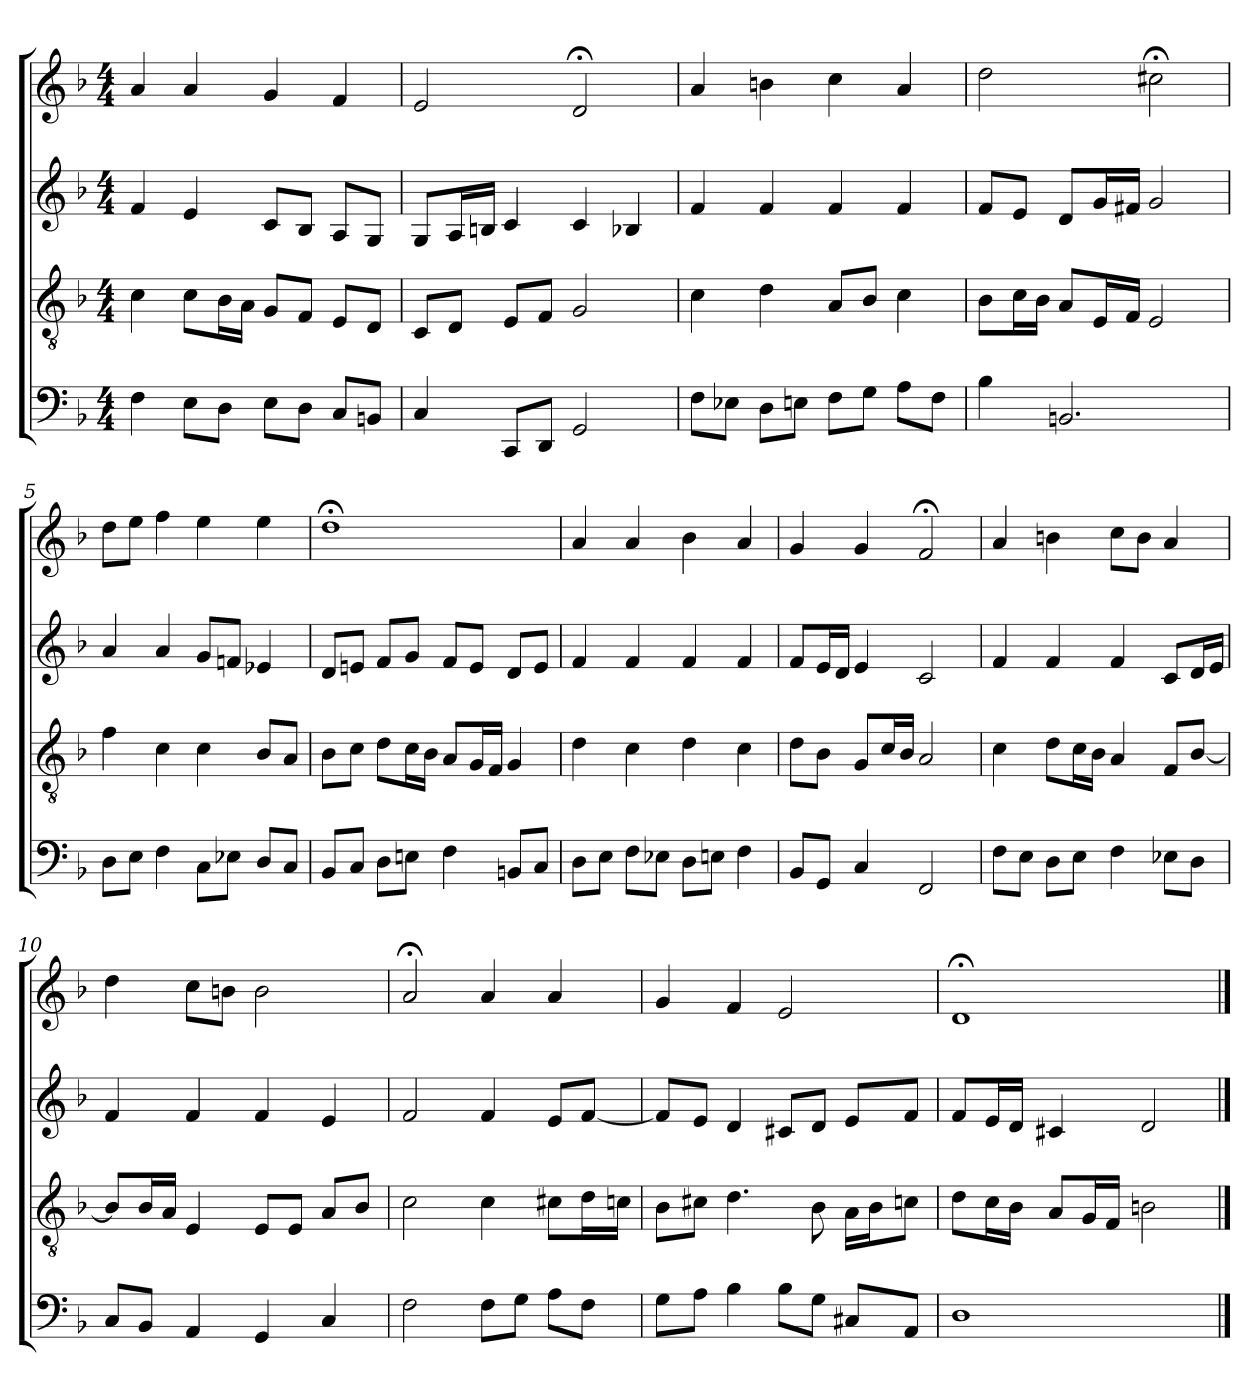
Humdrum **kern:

**kern	**kern	**kern	**kern
*part4	*part3	*part2	*part1
*staff4	*staff3	*staff2	*staff1
*clefF4	*clefGv2	*clefG2	*clefG2
*k[b-]	*k[b-]	*k[b-]	*k[b-]
*M4/4	*M4/4	*M4/4	*M4/4
=1	=1	=1	=1
4F\	4c\	4f/	4a/
8E\L	8c\L	4e/	4a/
8D\J	16B-\L	.	.
.	16A\JJ	.	.
8E\L	8G/L	8c/L	4g/
8D\J	8F/J	8B-/J	.
8C/L	8E/L	8A/L	4f/
8BBn/J	8D/J	8G/J	.
=2	=2	=2	=2
4C/	8C/L	8G/L	2e/
.	8D/J	16A/L	.
.	.	16Bn/JJ	.
8CC/L	8E/L	4c/	.
8DD/J	8F/J	.	.
2GG/	2G/	4c/	2d;/
.	.	4B-X/	.
=3	=3	=3	=3
8F\L	4c\	4f/	4a/
8E-X\J	.	.	.
8D\L	4d\	4f/	4bn\
8En\J	.	.	.
8F\L	8A/L	4f/	4cc\
8G\J	8B-/J	.	.
8A\L	4c\	4f/	4a/
8F\J	.	.	.
=4	=4	=4	=4
4B-\	8B-\L	8f/L	2dd\
.	16c\L	8e/J	.
.	16B-\JJ	.	.
2.BBn/	8A/L	8d/L	.
.	16E/L	16g/L	.
.	16F/JJ	16f#X/JJ	.
.	2E/	2g/	2cc#X;\
=5	=5	=5	=5
8D\L	4f\	4a/	8dd\L
8E\J	.	.	8ee\J
4F\	4c\	4a/	4ff\
8C\L	4c\	8g/L	4ee\
8E-X\J	.	8fn/J	.
8D/L	8B-/L	4e-X/	4ee\
8C/J	8A/J	.	.
!!LO:LB:g=z
=6	=6	=6	=6
8BB-/L	8B-\L	8d/L	1dd;
8C/J	8c\J	8en/J	.
8D\L	8d\L	8f/L	.
8En\J	16c\L	8g/J	.
.	16B-\JJ	.	.
4F\	8A/L	8f/L	.
.	16G/L	8e/J	.
.	16F/JJ	.	.
8BBn/L	4G/	8d/L	.
8C/J	.	8e/J	.
=7	=7	=7	=7
8D\L	4d\	4f/	4a/
8E\J	.	.	.
8F\L	4c\	4f/	4a/
8E-X\J	.	.	.
8D\L	4d\	4f/	4b-\
8En\J	.	.	.
4F\	4c\	4f/	4a/
=8	=8	=8	=8
8BB-/L	8d\L	8f/L	4g/
8GG/J	8B-\J	16e/L	.
.	.	16d/JJ	.
4C/	8G/L	4e/	4g/
.	16c/L	.	.
.	16B-/JJ	.	.
2FF/	2A/	2c/	2f;/
=9	=9	=9	=9
8F\L	4c\	4f/	4a/
8E\J	.	.	.
8D\L	8d\L	4f/	4bn\
8E\J	16c\L	.	.
.	16B-\JJ	.	.
4F\	4A/	4f/	8cc\L
.	.	.	8b\J
8E-X\L	8F/L	8c/L	4a/
8D\J	[8B-/J	16d/L	.
.	.	16e/JJ	.
=10	=10	=10	=10
8C/L	8B-/L]	4f/	4dd\
8BB-/J	16B-/L	.	.
.	16A/JJ	.	.
4AA/	4E/	4f/	8cc\L
.	.	.	8bn\J
4GG/	8E/L	4f/	2b\
.	8E/J	.	.
4C/	8A/L	4e/	.
.	8B-/J	.	.
!!LO:LB:g=z
=11	=11	=11	=11
2F\	2c\	2f/	2a;/
8F\L	4c\	4f/	4a/
8G\J	.	.	.
8A\L	8c#X\L	8e/L	4a/
8F\J	16d\L	[8f/J	.
.	16cn\JJ	.	.
=12	=12	=12	=12
8G\L	8B-\L	8f/L]	4g/
8A\J	8c#X\J	8e/J	.
4B-\	4.d\	4d/	4f/
8B-\L	.	8c#X/L	2e/
8G\J	8B-\	8d/J	.
8C#X/L	16A\LL	8e/L	.
.	16B-\J	.	.
8AA/J	8cn\J	8f/J	.
=13	=13	=13	=13
1D	8d\L	8f/L	1d;
.	16c\L	16e/L	.
.	16B-\JJ	16d/JJ	.
.	8A/L	4c#X/	.
.	16G/L	.	.
.	16F/JJ	.	.
.	2Bn\	2d/	.
==	==	==	==
*-	*-	*-	*-
